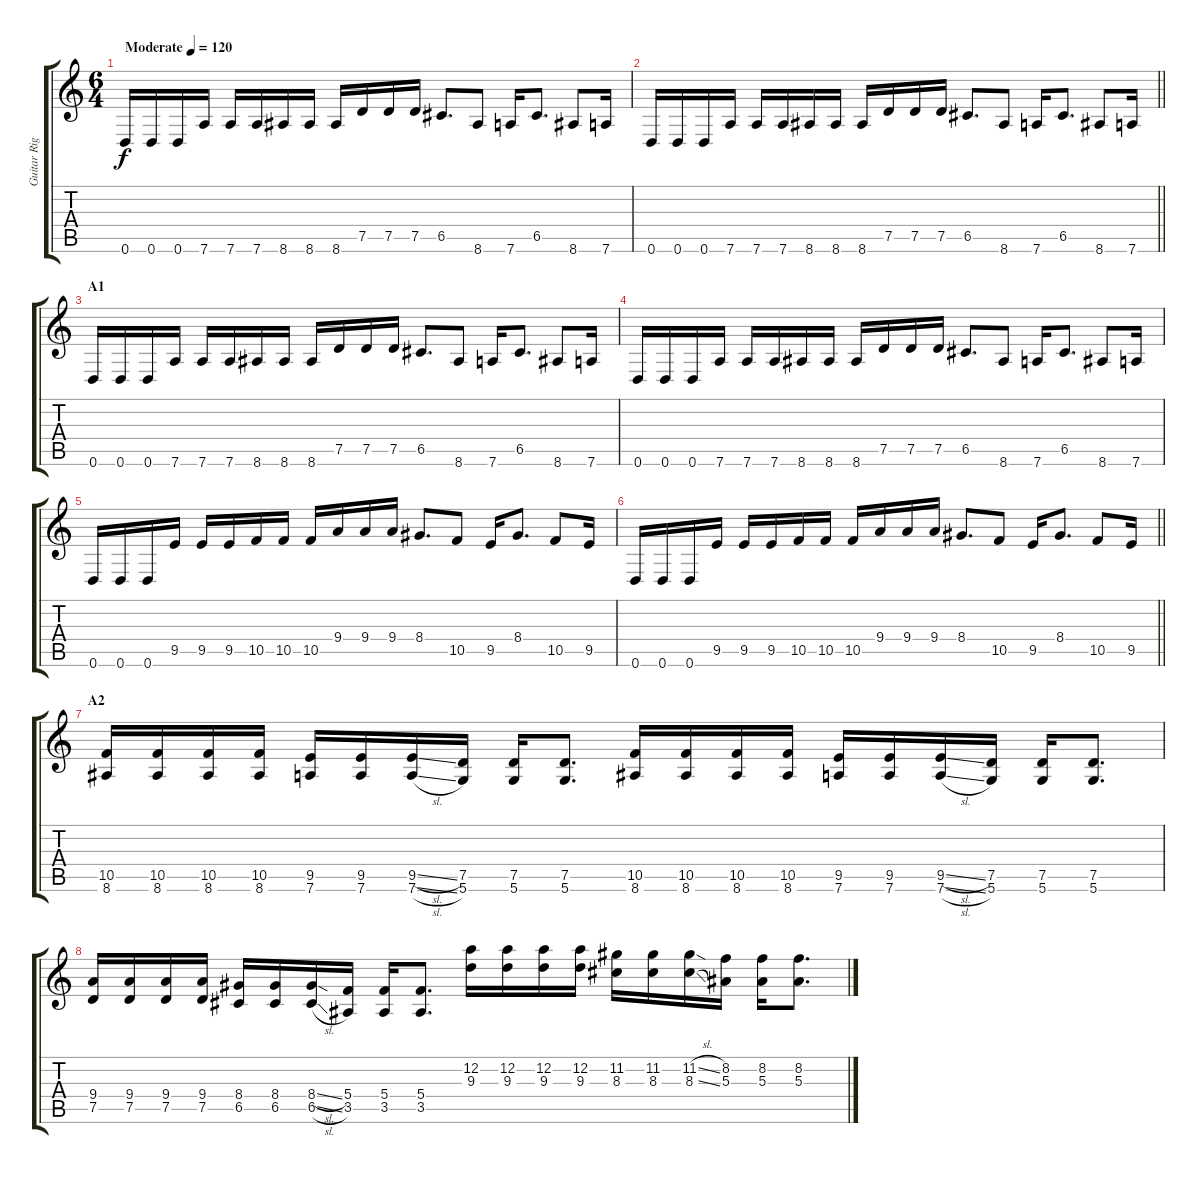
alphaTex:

\track ("Guitar Right" "Guitar Rig") {instrument distortionguitar}
\staff {score tabs}
\tuning (D4 A3 F3 C3 G2 D2) {hide}
\ts (6 4)
\tempo (120 "Moderate")
\clef g2
\ks c
0.6.16{dy f instrument distortionguitar} 0.6.16 0.6.16 7.6.16 7.6.16 7.6.16 8.6.16 8.6.16 8.6.16 7.5.16 7.5.16 7.5.16 6.5.8{d} 8.6.8 7.6.16 6.5.8{d} 8.6.8 7.6.16 |
\barLineRight lightlight
0.6.16 0.6.16 0.6.16 7.6.16 7.6.16 7.6.16 8.6.16 8.6.16 8.6.16 7.5.16 7.5.16 7.5.16 6.5.8{d} 8.6.8 7.6.16 6.5.8{d} 8.6.8 7.6.16 |
\section ("" "A1")
0.6.16 0.6.16 0.6.16 7.6.16 7.6.16 7.6.16 8.6.16 8.6.16 8.6.16 7.5.16 7.5.16 7.5.16 6.5.8{d} 8.6.8 7.6.16 6.5.8{d} 8.6.8 7.6.16 |
0.6.16 0.6.16 0.6.16 7.6.16 7.6.16 7.6.16 8.6.16 8.6.16 8.6.16 7.5.16 7.5.16 7.5.16 6.5.8{d} 8.6.8 7.6.16 6.5.8{d} 8.6.8 7.6.16 |
0.6.16 0.6.16 0.6.16 9.5.16 9.5.16 9.5.16 10.5.16 10.5.16 10.5.16 9.4.16 9.4.16 9.4.16 8.4.8{d} 10.5.8 9.5.16 8.4.8{d} 10.5.8 9.5.16 |
\barLineRight lightlight
0.6.16 0.6.16 0.6.16 9.5.16 9.5.16 9.5.16 10.5.16 10.5.16 10.5.16 9.4.16 9.4.16 9.4.16 8.4.8{d} 10.5.8 9.5.16 8.4.8{d} 10.5.8 9.5.16 |
\section ("" "A2")
(10.5 8.6).16 (10.5 8.6).16 (10.5 8.6).16 (10.5 8.6).16 (9.5 7.6).16 (9.5 7.6).16 (9.5{sl} 7.6{sl}).16 (7.5 5.6).16 (7.5 5.6).16 (7.5 5.6).8{d} (10.5 8.6).16 (10.5 8.6).16 (10.5 8.6).16 (10.5 8.6).16 (9.5 7.6).16 (9.5 7.6).16 (9.5{sl} 7.6{sl}).16 (7.5 5.6).16 (7.5 5.6).16 (7.5 5.6).8{d} |
(9.4 7.5).16 (9.4 7.5).16 (9.4 7.5).16 (9.4 7.5).16 (8.4 6.5).16 (8.4 6.5).16 (8.4{sl} 6.5{sl}).16 (5.4 3.5).16 (5.4 3.5).16 (5.4 3.5).8{d} (12.2 9.3).16 (12.2 9.3).16 (12.2 9.3).16 (12.2 9.3).16 (11.2 8.3).16 (11.2 8.3).16 (11.2{sl} 8.3{sl}).16 (8.2 5.3).16 (8.2 5.3).16 (8.2 5.3).8{d}
